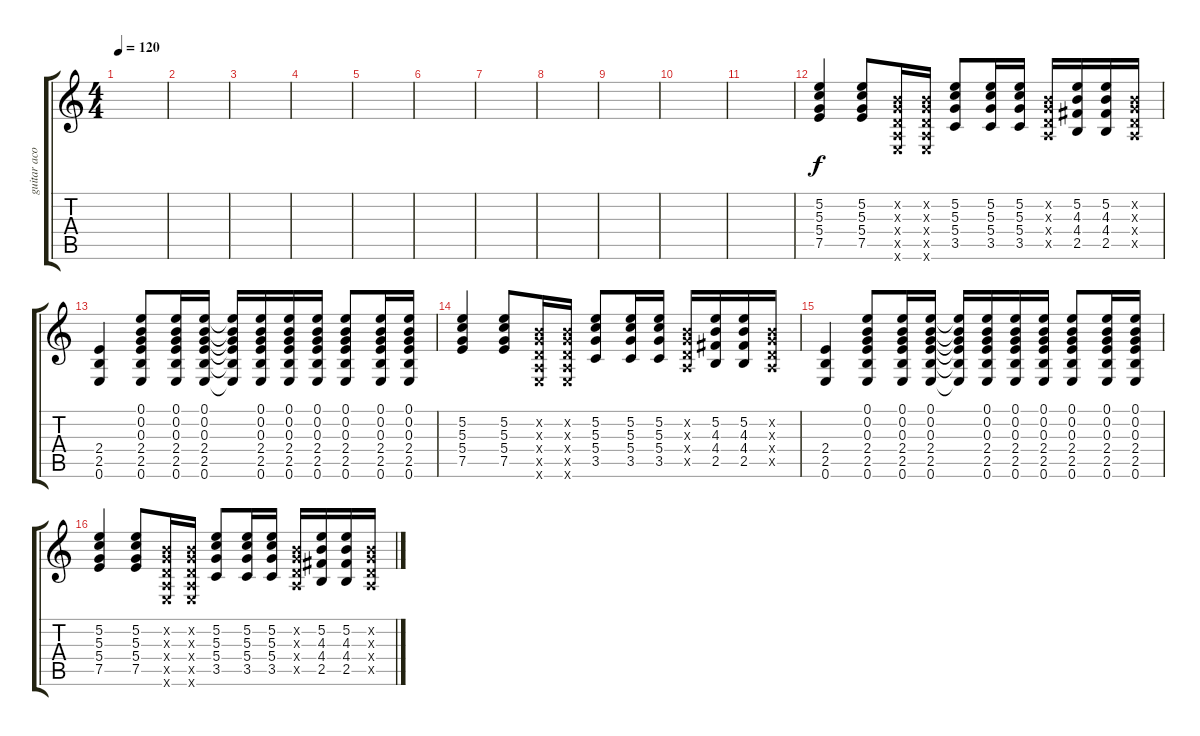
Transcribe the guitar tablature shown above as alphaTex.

\track ("guitar acoustique" "guitar aco") {instrument acousticguitarsteel}
\staff {score tabs}
\tuning (E4 B3 G3 D3 A2 E2) {hide}
\ts (4 4)
\tempo 120
\clef g2
\ks c
|
|
|
|
|
|
|
|
|
|
|
(5.2 5.3 5.4 7.5).4 (5.2 5.3 5.4 7.5).8 (0.2{x} 0.3{x} 0.4{x} 0.5{x} 0.6{x}).16 (0.2{x} 0.3{x} 0.4{x} 0.5{x} 0.6{x}).16 (5.2 5.3 5.4 3.5).8 (5.2 5.3 5.4 3.5).16 (5.2 5.3 5.4 3.5).16 (0.2{x} 0.3{x} 0.4{x} 0.5{x}).16 (5.2 4.3 4.4 2.5).16 (5.2 4.3 4.4 2.5).16 (0.2{x} 0.3{x} 0.4{x} 0.5{x}).16 |
(2.4 2.5 0.6).4 (0.1 0.2 0.3 2.4 2.5 0.6).8 (0.1 0.2 0.3 2.4 2.5 0.6).16 (0.1 0.2 0.3 2.4 2.5 0.6).16 (0.1{t} 0.2{t} 0.3{t} 2.4{t} 2.5{t} 0.6{t}).16 (0.1 0.2 0.3 2.4 2.5 0.6).16 (0.1 0.2 0.3 2.4 2.5 0.6).16 (0.1 0.2 0.3 2.4 2.5 0.6).16 (0.1 0.2 0.3 2.4 2.5 0.6).8 (0.1 0.2 0.3 2.4 2.5 0.6).16 (0.1 0.2 0.3 2.4 2.5 0.6).16 |
(5.2 5.3 5.4 7.5).4 (5.2 5.3 5.4 7.5).8 (0.2{x} 0.3{x} 0.4{x} 0.5{x} 0.6{x}).16 (0.2{x} 0.3{x} 0.4{x} 0.5{x} 0.6{x}).16 (5.2 5.3 5.4 3.5).8 (5.2 5.3 5.4 3.5).16 (5.2 5.3 5.4 3.5).16 (0.2{x} 0.3{x} 0.4{x} 0.5{x}).16 (5.2 4.3 4.4 2.5).16 (5.2 4.3 4.4 2.5).16 (0.2{x} 0.3{x} 0.4{x} 0.5{x}).16 |
(2.4 2.5 0.6).4 (0.1 0.2 0.3 2.4 2.5 0.6).8 (0.1 0.2 0.3 2.4 2.5 0.6).16 (0.1 0.2 0.3 2.4 2.5 0.6).16 (0.1{t} 0.2{t} 0.3{t} 2.4{t} 2.5{t} 0.6{t}).16 (0.1 0.2 0.3 2.4 2.5 0.6).16 (0.1 0.2 0.3 2.4 2.5 0.6).16 (0.1 0.2 0.3 2.4 2.5 0.6).16 (0.1 0.2 0.3 2.4 2.5 0.6).8 (0.1 0.2 0.3 2.4 2.5 0.6).16 (0.1 0.2 0.3 2.4 2.5 0.6).16 |
(5.2 5.3 5.4 7.5).4 (5.2 5.3 5.4 7.5).8 (0.2{x} 0.3{x} 0.4{x} 0.5{x} 0.6{x}).16 (0.2{x} 0.3{x} 0.4{x} 0.5{x} 0.6{x}).16 (5.2 5.3 5.4 3.5).8 (5.2 5.3 5.4 3.5).16 (5.2 5.3 5.4 3.5).16 (0.2{x} 0.3{x} 0.4{x} 0.5{x}).16 (5.2 4.3 4.4 2.5).16 (5.2 4.3 4.4 2.5).16 (0.2{x} 0.3{x} 0.4{x} 0.5{x}).16
